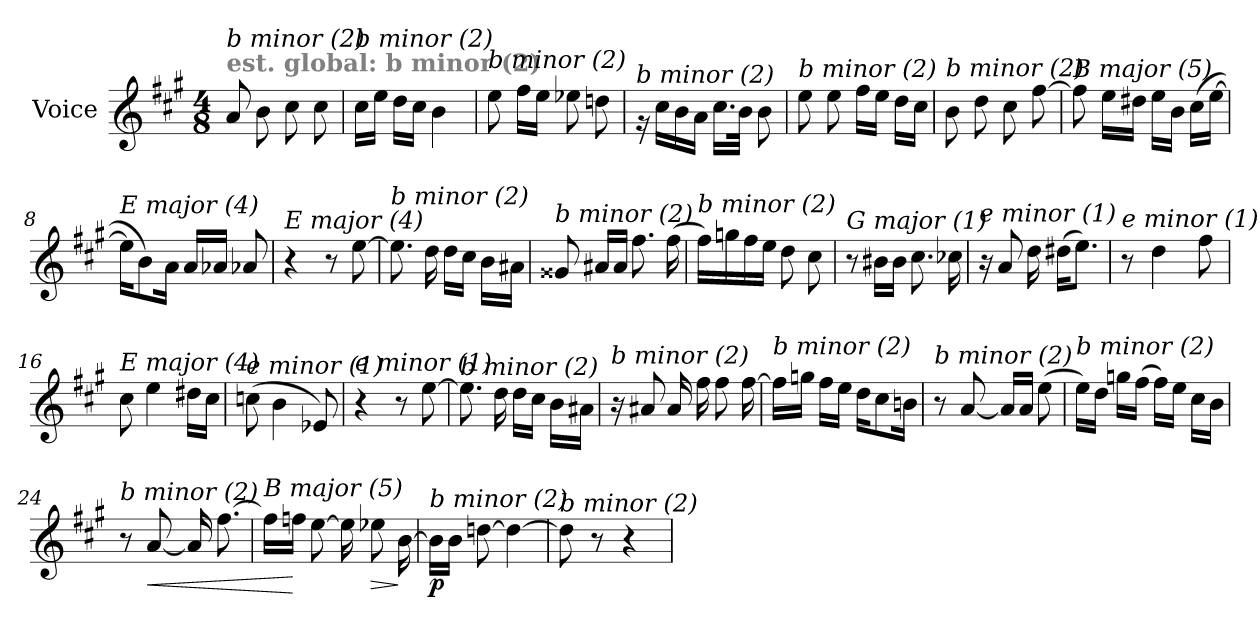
**kern	**dynam
*part1	*part1
*staff1	*staff1
*I"Voice	*
*I'V	*
*clefG2	*
*k[f#c#g#]	*
*M4/8	*
=1	=1
!LO:TX:a:B:color=#808080:t=est. global&colon; b minor (2)	!
!LO:TX:i:t=b minor (2)	!
8a/	.
8b\	.
8cc#\	.
8cc#\	.
=2	=2
!LO:TX:i:t=b minor (2)	!
16cc#\LL	.
16ee\JJ	.
16dd\LL	.
16cc#\JJ	.
4b\	.
=3	=3
!LO:TX:i:t=b minor (2)	!
8ee\	.
16ff#\LL	.
16ee\JJ	.
8ee-Xi\	.
8ddn\	.
=4	=4
!LO:TX:i:t=b minor (2)	!
16rg	.
16cc#\LL	.
16b\	.
16a\JJ	.
16.cc#\LL	.
32b\JJk	.
8b\	.
=5	=5
!LO:TX:i:t=b minor (2)	!
8ee\	.
8ee\	.
16ff#\LL	.
16ee\JJ	.
16dd\LL	.
16cc#\JJ	.
!!LO:LB:g=z
=6	=6
!LO:TX:i:t=b minor (2)	!
8b\	.
8dd\	.
8cc#\	.
[8ff#\	.
=7	=7
!LO:TX:i:t=B major (5)	!
8ff#\]	.
16ee\LL	.
16dd#X\JJ	.
16ee\LL	.
16b\JJ	.
(>16cc#\LL	.
[16ee\JJ	.
=8	=8
!LO:TX:i:t=E major (4)	!
16ee\KL]	.
8b\)	.
16a\Jk	.
16a/LL	.
16a-Xi/JJ	.
8a-Xi/	.
=9	=9
!LO:TX:i:t=E major (4)	!
4r	.
8r	.
[8ee\	.
=10	=10
!LO:TX:i:t=b minor (2)	!
8.ee\]	.
16dd\	.
16dd\LL	.
16cc#\JJ	.
16b\LL	.
16a#Xi\JJ	.
=11	=11
!LO:TX:i:t=b minor (2)	!
8g##Xi/	.
16a#X/LL	.
16a#/JJ	.
8.ff#\	.
(>16ff#\	.
!!LO:LB:g=z
=12	=12
!LO:TX:i:t=b minor (2)	!
16ff#\LL)	.
16ggn\	.
16ff#\	.
16ee\JJ	.
8dd\	.
8cc#\	.
=13	=13
!LO:TX:i:t=G major (1)	!
8r	.
16b#X\LL	.
16b#\JJ	.
8.cc#\	.
16cc-Xi\	.
=14	=14
!LO:TX:i:t=e minor (1)	!
16r	.
8a/	.
16dd\	.
(>16dd#X\KL	.
8.ee\J)	.
=15	=15
!LO:TX:i:t=e minor (1)	!
8r	.
4dd\	.
8ff#\	.
=16	=16
!LO:TX:i:t=E major (4)	!
8cc#\	.
4ee\	.
16dd#X\LL	.
16cc#\JJ	.
=17	=17
!LO:TX:i:t=e minor (1)	!
(>8ccn\	.
4b\	.
8e-Xi/)	.
!!LO:LB:g=z
=18	=18
!LO:TX:i:t=e minor (1)	!
4r	.
8r	.
[8ee\	.
=19	=19
!LO:TX:i:t=b minor (2)	!
8.ee\]	.
16dd\	.
16dd\LL	.
16cc#\JJ	.
16b\LL	.
16a#Xi\JJ	.
=20	=20
!LO:TX:i:t=b minor (2)	!
16r	.
8a#X/	.
16a#/	.
16ff#\	.
8ff#\	.
[16ff#\	.
=21	=21
!LO:TX:i:t=b minor (2)	!
16ff#\LL]	.
16ggn\JJ	.
16ff#\LL	.
16ee\JJ	.
16dd\KL	.
8cc#\	.
16bn\Jk	.
=22	=22
!LO:TX:i:t=b minor (2)	!
8r	.
[8a/	.
16a/LL]	.
16a/JJ	.
(>8ee\	.
!!LO:LB:g=z
=23	=23
!LO:TX:i:t=b minor (2)	!
16ee\LL)	.
16dd\JJ	.
16ggn\LL	.
(>16ff#\JJ	.
16ff#\LL)	.
16ee\JJ	.
16cc#\LL	.
16b\JJ	.
=24	=24
!LO:TX:i:t=b minor (2)	!
8r	.
!	!LO:HP:b
[8a/	<
16a/]	.
[8.ff#\	.
=25	=25
!LO:TX:i:t=B major (5)	!
16ff#\LL]	.
16ffn\JJ	[
[8ee\	.
16ee\]	.
!	!LO:HP:b
8ee-Xi\	>
[16b\	]
=26	=26
!LO:TX:i:t=b minor (2)	!
!	!LO:DY:b
16b\LL]	p
16b\JJ	.
[8ddn\	.
4dd\_	.
=27	=27
!LO:TX:i:t=b minor (2)	!
8dd\]	.
8r	.
4r	.
=	=
*-	*-
